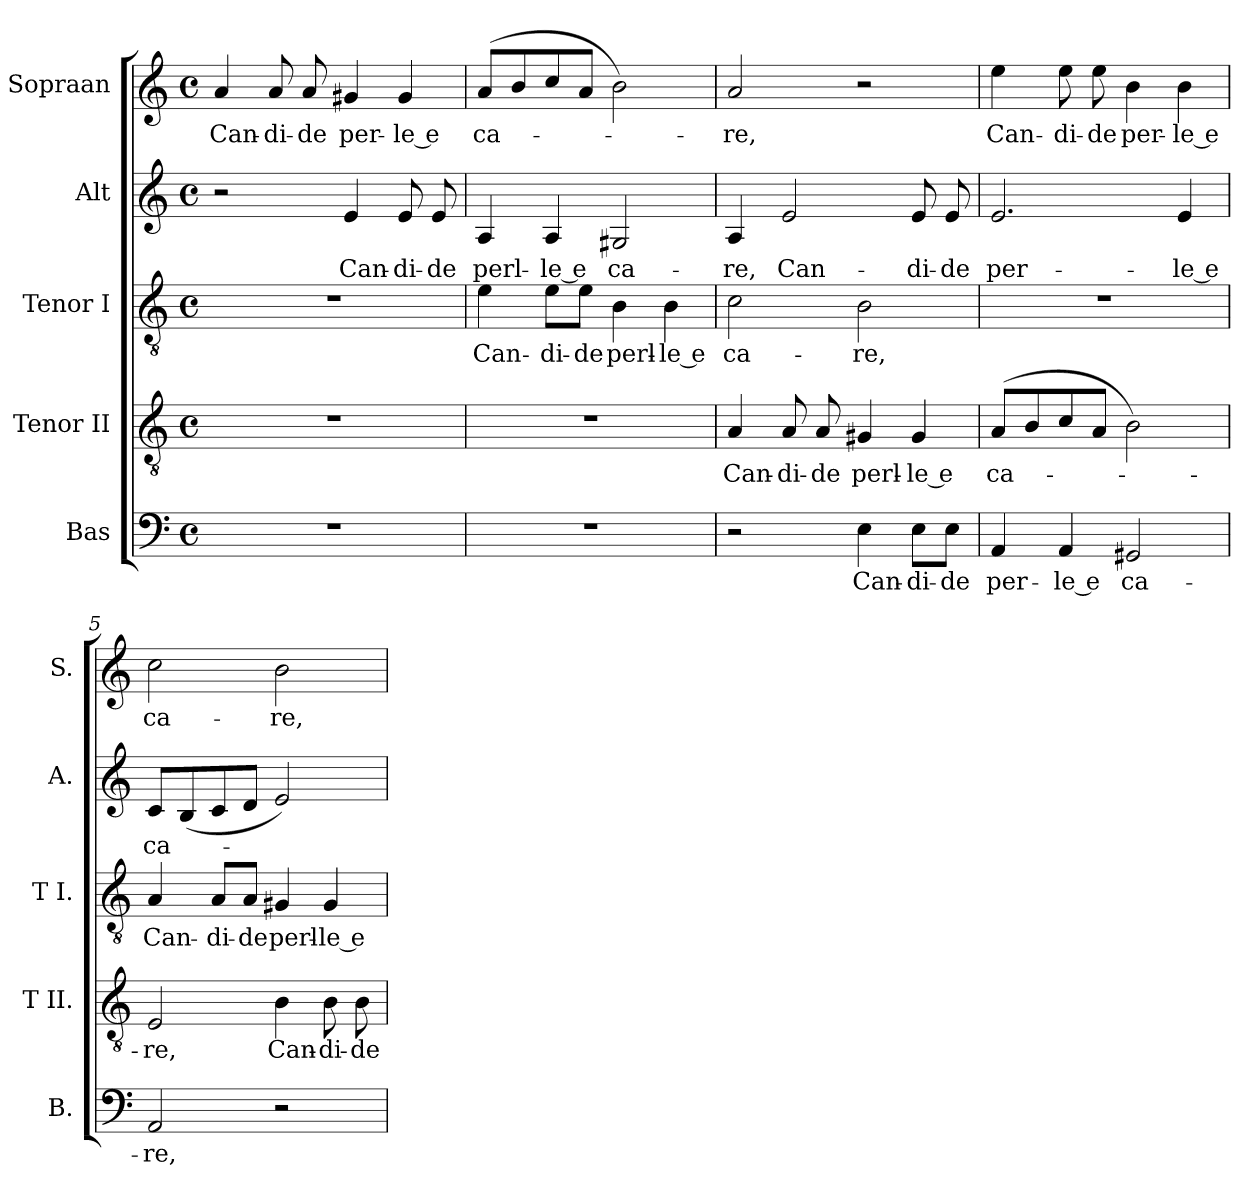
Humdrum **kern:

**kern	**text	**kern	**text	**kern	**text	**kern	**text	**kern	**text
*part5	*part5	*part4	*part4	*part3	*part3	*part2	*part2	*part1	*part1
*staff5	*staff5	*staff4	*staff4	*staff3	*staff3	*staff2	*staff2	*staff1	*staff1
*I"Bas	*	*I"Tenor II	*	*I"Tenor I	*	*I"Alt	*	*I"Sopraan	*
*I'B.	*	*I'T II.	*	*I'T I.	*	*I'A.	*	*I'S.	*
!!LO:PB:g=z
*clefF4	*	*clefGv2	*	*clefGv2	*	*clefG2	*	*clefG2	*
*k[]	*	*k[]	*	*k[]	*	*k[]	*	*k[]	*
*C:	*	*C:	*	*C:	*	*C:	*	*C:	*
*M4/4	*	*M4/4	*	*M4/4	*	*M4/4	*	*M4/4	*
*met(c)	*	*met(c)	*	*met(c)	*	*met(c)	*	*met(c)	*
=1	=1	=1	=1	=1	=1	=1	=1	=1	=1
!	!	!	!	!	!	!	!	!	!LO:LY:b:color=#000000
1r	.	1r	.	1r	.	2r	.	4ai/	Can-
!	!	!	!	!	!	!	!	!	!LO:LY:b:color=#000000
.	.	.	.	.	.	.	.	8ai/	-di-
!	!	!	!	!	!	!	!	!	!LO:LY:b:color=#000000
.	.	.	.	.	.	.	.	8ai/	-de
!	!	!	!	!	!	!	!LO:LY:b:color=#000000	!	!
!	!	!	!	!	!	!	!	!	!LO:LY:b:color=#000000
.	.	.	.	.	.	4ei/	Can-	4g#Xi/	per-
!	!	!	!	!	!	!	!LO:LY:b:color=#000000	!	!
!	!	!	!	!	!	!	!	!	!LO:LY:b:color=#000000
.	.	.	.	.	.	8e>i/	-di-	4g#i/	-le e
!	!	!	!	!	!	!	!LO:LY:b:color=#000000	!	!
.	.	.	.	.	.	8ei/	-de	.	.
=2	=2	=2	=2	=2	=2	=2	=2	=2	=2
!	!	!	!	!	!LO:LY:b:color=#000000	!	!	!	!
!	!	!	!	!	!	!	!LO:LY:b:color=#000000	!	!
!	!	!	!	!	!	!	!	!	!LO:LY:b:color=#000000
1r	.	1r	.	4ei\	Can-	4Ai/	perl-	(8ai/L	ca-
.	.	.	.	.	.	.	.	8bi/	.
!	!	!	!	!	!LO:LY:b:color=#000000	!	!	!	!
!	!	!	!	!	!	!	!LO:LY:b:color=#000000	!	!
.	.	.	.	8e>i\L	-di-	4Ai/	le e	8cci/	.
!	!	!	!	!	!LO:LY:b:color=#000000	!	!	!	!
.	.	.	.	8ei\J	-de	.	.	8ai/J	.
!	!	!	!	!	!LO:LY:b:color=#000000	!	!	!	!
!	!	!	!	!	!	!	!LO:LY:b:color=#000000	!	!
.	.	.	.	4Bi\	perl-	2G#Xi/	ca-	2bi\)	.
!	!	!	!	!	!LO:LY:b:color=#000000	!	!	!	!
.	.	.	.	4Bi\	le e	.	.	.	.
=3	=3	=3	=3	=3	=3	=3	=3	=3	=3
!	!	!	!LO:LY:b:color=#000000	!	!	!	!	!	!
!	!	!	!	!	!LO:LY:b:color=#000000	!	!	!	!
!	!	!	!	!	!	!	!LO:LY:b:color=#000000	!	!
!	!	!	!	!	!	!	!	!	!LO:LY:b:color=#000000
2r	.	4Ai/	Can-	2ci\	ca-	4Ai/	-re,	2ai/	-re,
!	!	!	!LO:LY:b:color=#000000	!	!	!	!	!	!
!	!	!	!	!	!	!	!LO:LY:b:color=#000000	!	!
.	.	8Ai/	-di-	.	.	2ei/	Can-	.	.
!	!	!	!LO:LY:b:color=#000000	!	!	!	!	!	!
.	.	8Ai/	-de	.	.	.	.	.	.
!	!LO:LY:b:color=#000000	!	!	!	!	!	!	!	!
!	!	!	!LO:LY:b:color=#000000	!	!	!	!	!	!
!	!	!	!	!	!LO:LY:b:color=#000000	!	!	!	!
4Ei\	Can-	4G#Xi/	perl-	2Bi\	-re,	.	.	2r	.
!	!LO:LY:b:color=#000000	!	!	!	!	!	!	!	!
!	!	!	!LO:LY:b:color=#000000	!	!	!	!	!	!
!	!	!	!	!	!	!	!LO:LY:b:color=#000000	!	!
8E>i\L	-di-	4G#i/	le e	.	.	8ei/	-di-	.	.
!	!LO:LY:b:color=#000000	!	!	!	!	!	!	!	!
!	!	!	!	!	!	!	!LO:LY:b:color=#000000	!	!
8Ei\J	-de	.	.	.	.	8ei/	-de	.	.
=4	=4	=4	=4	=4	=4	=4	=4	=4	=4
!	!LO:LY:b:color=#000000	!	!	!	!	!	!	!	!
!	!	!	!LO:LY:b:color=#000000	!	!	!	!	!	!
!	!	!	!	!	!	!	!LO:LY:b:color=#000000	!	!
!	!	!	!	!	!	!	!	!	!LO:LY:b:color=#000000
4AAi/	per-	(8Ai/L	ca-	1r	.	2.ei/	per-	4eei\	Can-
.	.	8Bi/	.	.	.	.	.	.	.
!	!LO:LY:b:color=#000000	!	!	!	!	!	!	!	!
!	!	!	!	!	!	!	!	!	!LO:LY:b:color=#000000
4AA>i/	-le e	8ci/	.	.	.	.	.	8eei\	-di-
!	!	!	!	!	!	!	!	!	!LO:LY:b:color=#000000
.	.	8Ai/J	.	.	.	.	.	8eei\	-de
!	!LO:LY:b:color=#000000	!	!	!	!	!	!	!	!
!	!	!	!	!	!	!	!	!	!LO:LY:b:color=#000000
2GG#Xi/	ca-	2Bi\)	.	.	.	.	.	4bi\	per-
!	!	!	!	!	!	!	!LO:LY:b:color=#000000	!	!
!	!	!	!	!	!	!	!	!	!LO:LY:b:color=#000000
.	.	.	.	.	.	4e>i/	-le e	4bi\	le e
!!LO:LB:g=z
=5	=5	=5	=5	=5	=5	=5	=5	=5	=5
!	!LO:LY:b:color=#000000	!	!	!	!	!	!	!	!
!	!	!	!LO:LY:b:color=#000000	!	!	!	!	!	!
!	!	!	!	!	!LO:LY:b:color=#000000	!	!	!	!
!	!	!	!	!	!	!	!LO:LY:b:color=#000000	!	!
!	!	!	!	!	!	!	!	!	!LO:LY:b:color=#000000
2AAi/	-re,	2Ei/	-re,	4Ai/	Can-	8ci/L	ca-	2cci\	ca-
.	.	.	.	.	.	(8Bi/	.	.	.
!	!	!	!	!	!LO:LY:b:color=#000000	!	!	!	!
.	.	.	.	8Ai/L	-di-	8ci/	.	.	.
!	!	!	!	!	!LO:LY:b:color=#000000	!	!	!	!
.	.	.	.	8Ai/J	-de	8di/J	.	.	.
!	!	!	!LO:LY:b:color=#000000	!	!	!	!	!	!
!	!	!	!	!	!LO:LY:b:color=#000000	!	!	!	!
!	!	!	!	!	!	!	!	!	!LO:LY:b:color=#000000
2r	.	4Bi\	Can-	4G#Xi/	perl-	2ei/)	.	2bi\	-re,
!	!	!	!LO:LY:b:color=#000000	!	!	!	!	!	!
!	!	!	!	!	!LO:LY:b:color=#000000	!	!	!	!
.	.	8B>i\	-di-	4G#i/	le e	.	.	.	.
!	!	!	!LO:LY:b:color=#000000	!	!	!	!	!	!
.	.	8Bi\	-de	.	.	.	.	.	.
=	=	=	=	=	=	=	=	=	=
*-	*-	*-	*-	*-	*-	*-	*-	*-	*-
